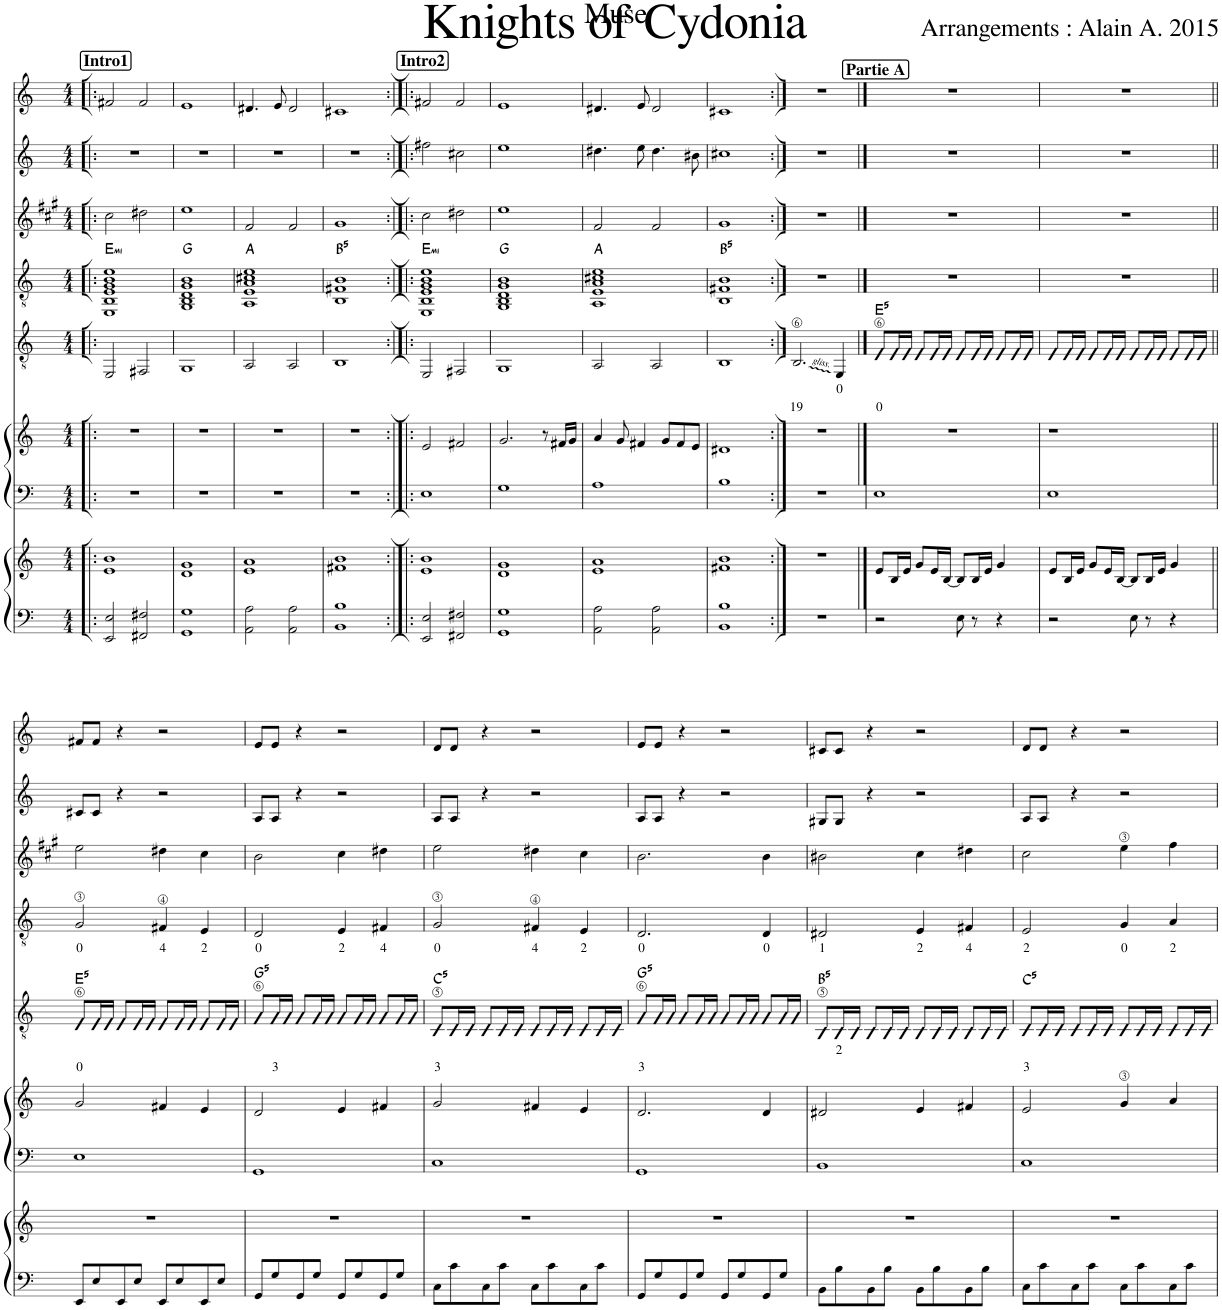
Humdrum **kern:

**kern	**kern	**kern	**kern	**kern	**text	**kern	**text	**harte	**kern	**kern	**kern
*part7	*part7	*part6	*part6	*part5	*part5	*part4	*part4	*part4	*part3	*part2	*part1
*staff9	*staff8	*staff7	*staff6	*staff5	*staff5	*staff4	*staff4	*	*staff3	*staff2	*staff1
*I"Piano	*	*I"Piano	*	*I"Electric Guitar	*	*I"Electric Guitar	*	*	*I"Alto Saxophone	*I"Bb Trumpet	*I"Bb Trumpet
*I'Pno	*	*	*	*I'Elec Gtr	*	*I'Elec Gtr	*	*	*I'A Sax	*I'Tpt	*I'Tpt
*clefF4	*clefG2	*clefF4	*clefG2	*clefGv2	*	*clefGv2	*	*	*clefG2	*clefG2	*clefG2
*	*	*	*	*	*	*	*	*	*Trd5c9	*Trd1c2	*Trd1c2
*k[]	*k[]	*k[]	*k[]	*k[]	*	*k[]	*	*	*k[f#c#g#]	*k[]	*k[]
*M4/4	*M4/4	*M4/4	*M4/4	*M4/4	*	*M4/4	*	*	*M4/4	*M4/4	*M4/4
=1!|:	=1!|:	=1!|:	=1!|:	=1!|:	=1!|:	=1!|:	=1!|:	=1!|:	=1!|:	=1!|:	=1!|:
!	!	!	!	!	!	!	!	!LO:H:kt=mi	!	!	!LO:TX:a:B:t=Intro1
2EE/ 2E/	1e 1b	1r	1r	2EE/	.	1EE 1BB 1E 1G 1B 1e	.	E:min	2cc#\	1r	2f#X/
2FF#X/ 2F#X/	.	.	.	2FF#X/	.	.	.	.	2dd#X\	.	2f#/
=2	=2	=2	=2	=2	=2	=2	=2	=2	=2	=2	=2
1GG 1G	1d 1g	1r	1r	1GG	.	1GG 1BB 1D 1G 1B	.	G:maj	1ee	1r	1e
=3	=3	=3	=3	=3	=3	=3	=3	=3	=3	=3	=3
2AA\ 2A\	1e 1a	1r	1r	2AA/	.	1AA 1E 1A 1c#X 1e	.	A:maj	2f#/	1r	4.d#X/
.	.	.	.	.	.	.	.	.	.	.	8e/
2AA\ 2A\	.	.	.	2AA/	.	.	.	.	2f#/	.	2d#/
=4	=4	=4	=4	=4	=4	=4	=4	=4	=4	=4	=4
!	!	!	!	!	!	!	!	!LO:H:kt=5	!	!	!
1BB 1B	1f#X 1b	1r	1r	1BB	.	1BB 1F#X 1B	.	B:(1,5)	1g#	1r	1c#X
=5:|!|:	=5:|!|:	=5:|!|:	=5:|!|:	=5:|!|:	=5:|!|:	=5:|!|:	=5:|!|:	=5:|!|:	=5:|!|:	=5:|!|:	=5:|!|:
!	!	!	!	!	!	!	!	!LO:H:kt=mi	!	!	!LO:TX:a:B:t=Intro2
2EE/ 2E/	1e 1b	1E	2e/	2EE/	.	1EE 1BB 1E 1G 1B 1e	.	E:min	2cc#\	2ff#X\	2f#X/
2FF#X/ 2F#X/	.	.	2f#X/	2FF#X/	.	.	.	.	2dd#X\	2cc#X\	2f#/
=6	=6	=6	=6	=6	=6	=6	=6	=6	=6	=6	=6
1GG 1G	1d 1g	1G	2.g/	1GG	.	1GG 1BB 1D 1G 1B	.	G:maj	1ee	1ee	1e
.	.	.	8r	.	.	.	.	.	.	.	.
.	.	.	16f#X/LL	.	.	.	.	.	.	.	.
.	.	.	16g/JJ	.	.	.	.	.	.	.	.
=7	=7	=7	=7	=7	=7	=7	=7	=7	=7	=7	=7
2AA\ 2A\	1e 1a	1A	4a/	2AA/	.	1AA 1E 1A 1c#X 1e	.	A:maj	2f#/	4.dd#X\	4.d#X/
.	.	.	8g/	.	.	.	.	.	.	.	.
.	.	.	4f#X/	.	.	.	.	.	.	8ee\	8e/
2AA\ 2A\	.	.	.	2AA/	.	.	.	.	2f#/	4.dd#\	2d#/
.	.	.	8g/L	.	.	.	.	.	.	.	.
.	.	.	8f#/	.	.	.	.	.	.	.	.
.	.	.	8e/J	.	.	.	.	.	.	8b#X\	.
=8	=8	=8	=8	=8	=8	=8	=8	=8	=8	=8	=8
!	!	!	!	!	!	!	!	!LO:H:kt=5	!	!	!
1BB 1B	1f#X 1b	1B	1d#X	1BB	.	1BB 1F#X 1B	.	B:(1,5)	1g#	1cc#X	1c#X
=9:|!	=9:|!	=9:|!	=9:|!	=9:|!	=9:|!	=9:|!	=9:|!	=9:|!	=9:|!	=9:|!	=9:|!
!	!	!	!	!	!LO:LY:b	!	!	!	!	!	!
1r	1r	1r	1r	2.BB/	19	1r	.	.	1r	1r	1r
!	!	!	!	!	!LO:LY:b	!	!	!	!	!	!
.	.	.	.	4EE/	0	.	.	.	.	.	.
==10	==10	==10	==10	==10	==10	==10	==10	==10	==10	==10	==10
*	*	*	*	*	*	*k[]	*	*	*	*	*
!	!	!	!	!	!	!	!	!	!	!	!LO:TX:a:B:t=Partie A
!	!	!	!	!	!LO:LY:b	!	!	!	!	!	!
2r	8e/L	1E	1r	8E/L	0	1r	.	.	1r	1r	1r
.	16B/L	.	.	16E/L	.	.	.	.	.	.	.
.	16e/JJ	.	.	16E/JJ	.	.	.	.	.	.	.
.	8g/L	.	.	8E/L	.	.	.	.	.	.	.
.	16e/L	.	.	16E/L	.	.	.	.	.	.	.
.	[16B/JJ	.	.	16E/JJ	.	.	.	.	.	.	.
8E\	8B/L]	.	.	8E/L	.	.	.	.	.	.	.
8r	16B/L	.	.	16E/L	.	.	.	.	.	.	.
.	16e/JJ	.	.	16E/JJ	.	.	.	.	.	.	.
4r	4g/	.	.	8E/L	.	.	.	.	.	.	.
.	.	.	.	16E/L	.	.	.	.	.	.	.
.	.	.	.	16E/JJ	.	.	.	.	.	.	.
=11	=11	=11	=11	=11	=11	=11	=11	=11	=11	=11	=11
2r	8e/L	1E	1r	8E/L	.	1r	.	.	1r	1r	1r
.	16B/L	.	.	16E/L	.	.	.	.	.	.	.
.	16e/JJ	.	.	16E/JJ	.	.	.	.	.	.	.
.	8g/L	.	.	8E/L	.	.	.	.	.	.	.
.	16e/L	.	.	16E/L	.	.	.	.	.	.	.
.	[16B/JJ	.	.	16E/JJ	.	.	.	.	.	.	.
8E\	8B/L]	.	.	8E/L	.	.	.	.	.	.	.
8r	16B/L	.	.	16E/L	.	.	.	.	.	.	.
.	16e/JJ	.	.	16E/JJ	.	.	.	.	.	.	.
4r	4g/	.	.	8E/L	.	.	.	.	.	.	.
.	.	.	.	16E/L	.	.	.	.	.	.	.
.	.	.	.	16E/JJ	.	.	.	.	.	.	.
!!LO:LB:g=z
=12||	=12||	=12||	=12||	=12||	=12||	=12||	=12||	=12||	=12||	=12||	=12||
!	!	!	!	!	!LO:LY:b	!	!LO:LY:b	!	!	!	!
8EE/L	1r	1E	2g/	8E/L	0	2G/	0	.	2ee\	8c#X/L	8f#X/L
8E/	.	.	.	16E/L	.	.	.	.	.	8c#/J	8f#/J
.	.	.	.	16E/JJ	.	.	.	.	.	.	.
8EE/	.	.	.	8E/L	.	.	.	.	.	4r	4r
8E/J	.	.	.	16E/L	.	.	.	.	.	.	.
.	.	.	.	16E/JJ	.	.	.	.	.	.	.
!	!	!	!	!	!	!	!LO:LY:b	!	!	!	!
8EE/L	.	.	4f#X/	8E/L	.	4F#X/	4	.	4dd#X\	2r	2r
8E/	.	.	.	16E/L	.	.	.	.	.	.	.
.	.	.	.	16E/JJ	.	.	.	.	.	.	.
!	!	!	!	!	!	!	!LO:LY:b	!	!	!	!
8EE/	.	.	4e/	8E/L	.	4E/	2	.	4cc#\	.	.
8E/J	.	.	.	16E/L	.	.	.	.	.	.	.
.	.	.	.	16E/JJ	.	.	.	.	.	.	.
=13	=13	=13	=13	=13	=13	=13	=13	=13	=13	=13	=13
!	!	!	!	!	!	!	!LO:LY:b	!	!	!	!
8GG/L	1r	1GG	2d/	8G/L	.	2D/	0	.	2b\	8A/L	8e/L
!	!	!	!	!	!LO:LY:b	!	!	!	!	!	!
8G/	.	.	.	16G/L	3	.	.	.	.	8A/J	8e/J
.	.	.	.	16G/JJ	.	.	.	.	.	.	.
8GG/	.	.	.	8G/L	.	.	.	.	.	4r	4r
8G/J	.	.	.	16G/L	.	.	.	.	.	.	.
.	.	.	.	16G/JJ	.	.	.	.	.	.	.
!	!	!	!	!	!	!	!LO:LY:b	!	!	!	!
8GG/L	.	.	4e/	8G/L	.	4E/	2	.	4cc#\	2r	2r
8G/	.	.	.	16G/L	.	.	.	.	.	.	.
.	.	.	.	16G/JJ	.	.	.	.	.	.	.
!	!	!	!	!	!	!	!LO:LY:b	!	!	!	!
8GG/	.	.	4f#X/	8G/L	.	4F#X/	4	.	4dd#X\	.	.
8G/J	.	.	.	16G/L	.	.	.	.	.	.	.
.	.	.	.	16G/JJ	.	.	.	.	.	.	.
=14	=14	=14	=14	=14	=14	=14	=14	=14	=14	=14	=14
!	!	!	!	!	!LO:LY:b	!	!LO:LY:b	!	!	!	!
8C\L	1r	1C	2g/	8C/L	3	2G/	0	.	2ee\	8A/L	8d/L
8c\	.	.	.	16C/L	.	.	.	.	.	8A/J	8d/J
.	.	.	.	16C/JJ	.	.	.	.	.	.	.
8C\	.	.	.	8C/L	.	.	.	.	.	4r	4r
8c\J	.	.	.	16C/L	.	.	.	.	.	.	.
.	.	.	.	16C/JJ	.	.	.	.	.	.	.
!	!	!	!	!	!	!	!LO:LY:b	!	!	!	!
8C\L	.	.	4f#X/	8C/L	.	4F#X/	4	.	4dd#X\	2r	2r
8c\	.	.	.	16C/L	.	.	.	.	.	.	.
.	.	.	.	16C/JJ	.	.	.	.	.	.	.
!	!	!	!	!	!	!	!LO:LY:b	!	!	!	!
8C\	.	.	4e/	8C/L	.	4E/	2	.	4cc#\	.	.
8c\J	.	.	.	16C/L	.	.	.	.	.	.	.
.	.	.	.	16C/JJ	.	.	.	.	.	.	.
=15	=15	=15	=15	=15	=15	=15	=15	=15	=15	=15	=15
!	!	!	!	!	!LO:LY:b	!	!LO:LY:b	!	!	!	!
8GG/L	1r	1GG	2.d/	8G/L	3	2.D/	0	.	2.b\	8A/L	8e/L
8G/	.	.	.	16G/L	.	.	.	.	.	8A/J	8e/J
.	.	.	.	16G/JJ	.	.	.	.	.	.	.
8GG/	.	.	.	8G/L	.	.	.	.	.	4r	4r
8G/J	.	.	.	16G/L	.	.	.	.	.	.	.
.	.	.	.	16G/JJ	.	.	.	.	.	.	.
8GG/L	.	.	.	8G/L	.	.	.	.	.	2r	2r
8G/	.	.	.	16G/L	.	.	.	.	.	.	.
.	.	.	.	16G/JJ	.	.	.	.	.	.	.
!	!	!	!	!	!	!	!LO:LY:b	!	!	!	!
8GG/	.	.	4d/	8G/L	.	4D/	0	.	4b\	.	.
8G/J	.	.	.	16G/L	.	.	.	.	.	.	.
.	.	.	.	16G/JJ	.	.	.	.	.	.	.
=16	=16	=16	=16	=16	=16	=16	=16	=16	=16	=16	=16
!	!	!	!	!	!	!	!LO:LY:b	!	!	!	!
8BB\L	1r	1BB	2d#X/	8BB/L	.	2D#X/	1	.	2b#X\	8G#X/L	8c#X/L
!	!	!	!	!	!LO:LY:b	!	!	!	!	!	!
8B\	.	.	.	16BB/L	2	.	.	.	.	8G#/J	8c#/J
.	.	.	.	16BB/JJ	.	.	.	.	.	.	.
8BB\	.	.	.	8BB/L	.	.	.	.	.	4r	4r
8B\J	.	.	.	16BB/L	.	.	.	.	.	.	.
.	.	.	.	16BB/JJ	.	.	.	.	.	.	.
!	!	!	!	!	!	!	!LO:LY:b	!	!	!	!
8BB\L	.	.	4e/	8BB/L	.	4E/	2	.	4cc#\	2r	2r
8B\	.	.	.	16BB/L	.	.	.	.	.	.	.
.	.	.	.	16BB/JJ	.	.	.	.	.	.	.
!	!	!	!	!	!	!	!LO:LY:b	!	!	!	!
8BB\	.	.	4f#X/	8BB/L	.	4F#X/	4	.	4dd#X\	.	.
8B\J	.	.	.	16BB/L	.	.	.	.	.	.	.
.	.	.	.	16BB/JJ	.	.	.	.	.	.	.
=17	=17	=17	=17	=17	=17	=17	=17	=17	=17	=17	=17
!	!	!	!	!	!LO:LY:b	!	!LO:LY:b	!	!	!	!
8C\L	1r	1C	2e/	8C/L	3	2E/	2	.	2cc#\	8A/L	8d/L
8c\	.	.	.	16C/L	.	.	.	.	.	8A/J	8d/J
.	.	.	.	16C/JJ	.	.	.	.	.	.	.
8C\	.	.	.	8C/L	.	.	.	.	.	4r	4r
8c\J	.	.	.	16C/L	.	.	.	.	.	.	.
.	.	.	.	16C/JJ	.	.	.	.	.	.	.
!	!	!	!	!	!	!	!LO:LY:b	!	!	!	!
8C\L	.	.	4g/	8C/L	.	4G/	0	.	4ee\	2r	2r
8c\	.	.	.	16C/L	.	.	.	.	.	.	.
.	.	.	.	16C/JJ	.	.	.	.	.	.	.
!	!	!	!	!	!	!	!LO:LY:b	!	!	!	!
8C\	.	.	4a/	8C/L	.	4A/	2	.	4ff#\	.	.
8c\J	.	.	.	16C/L	.	.	.	.	.	.	.
.	.	.	.	16C/JJ	.	.	.	.	.	.	.
=	=	=	=	=	=	=	=	=	=	=	=
*-	*-	*-	*-	*-	*-	*-	*-	*-	*-	*-	*-
